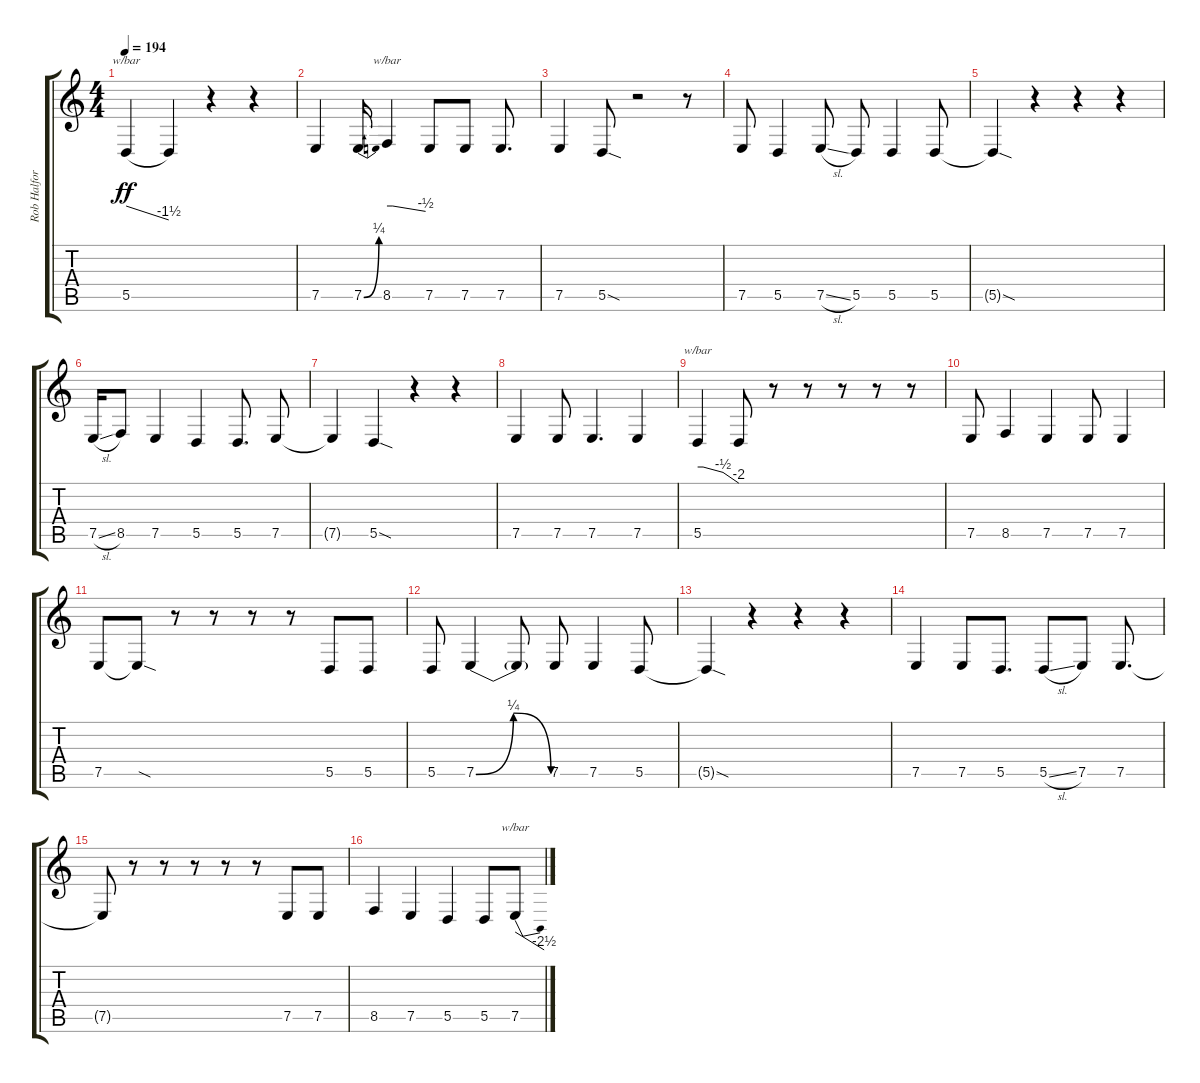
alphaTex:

\track ("Rob Halford" "Rob Halfor") {instrument violin}
\staff {score tabs}
\tuning (E4 B3 G3 D3 A2 E2) {hide}
\ts (4 4)
\tempo 194
\clef g2
\ks c
5.5{t}.4{tbe (dive default 0 0 60 -6) dy ff} 5.5{t}.4 r.4 r.4 |
7.5.4 7.5{be (bend 0 0 60 1)}.16 8.5.4{tbe (custom default 0 0 9 0 60 -2)} 7.5.8 7.5.8 7.5.8{d} |
7.5.4 5.5{sod}.8 r.2 r.8 |
7.5.8 5.5.4 7.5{sl}.8 5.5.8 5.5.4 5.5.8 |
5.5{sod t}.4 r.4 r.4 r.4 |
7.5{sl}.16 8.5.8 7.5.4 5.5.4 5.5.8{d} 7.5.8 |
7.5{t}.4 5.5{sod}.4 r.4 r.4 |
7.5.4 7.5.8 7.5.4{d} 7.5.4 |
5.5.4{tbe (custom default 0 0 8 0 37 -2 60 -8)} 5.5{t}.8 r.8 r.8 r.8 r.8 r.8 |
7.5.8 8.5.4 7.5.4 7.5.8 7.5.4 |
7.5.8 7.5{sod t}.8 r.8 r.8 r.8 r.8 5.5.8 5.5.8 |
5.5.8 7.5{be (bendrelease 0 0 55 1 55 1 60 0)}.4 7.5{t}.8 7.5.8 7.5.4 5.5.8 |
5.5{sod t}.4 r.4 r.4 r.4 |
7.5.4 7.5.8 5.5.8{d} 5.5{sl}.8 7.5.8 7.5.8{d} |
7.5{t}.8 r.8 r.8 r.8 r.8 r.8 7.5.8 7.5.8 |
8.5.4 7.5.4 5.5.4 5.5.8 7.5.8{tbe (dive default 0 0 60 -10)}
